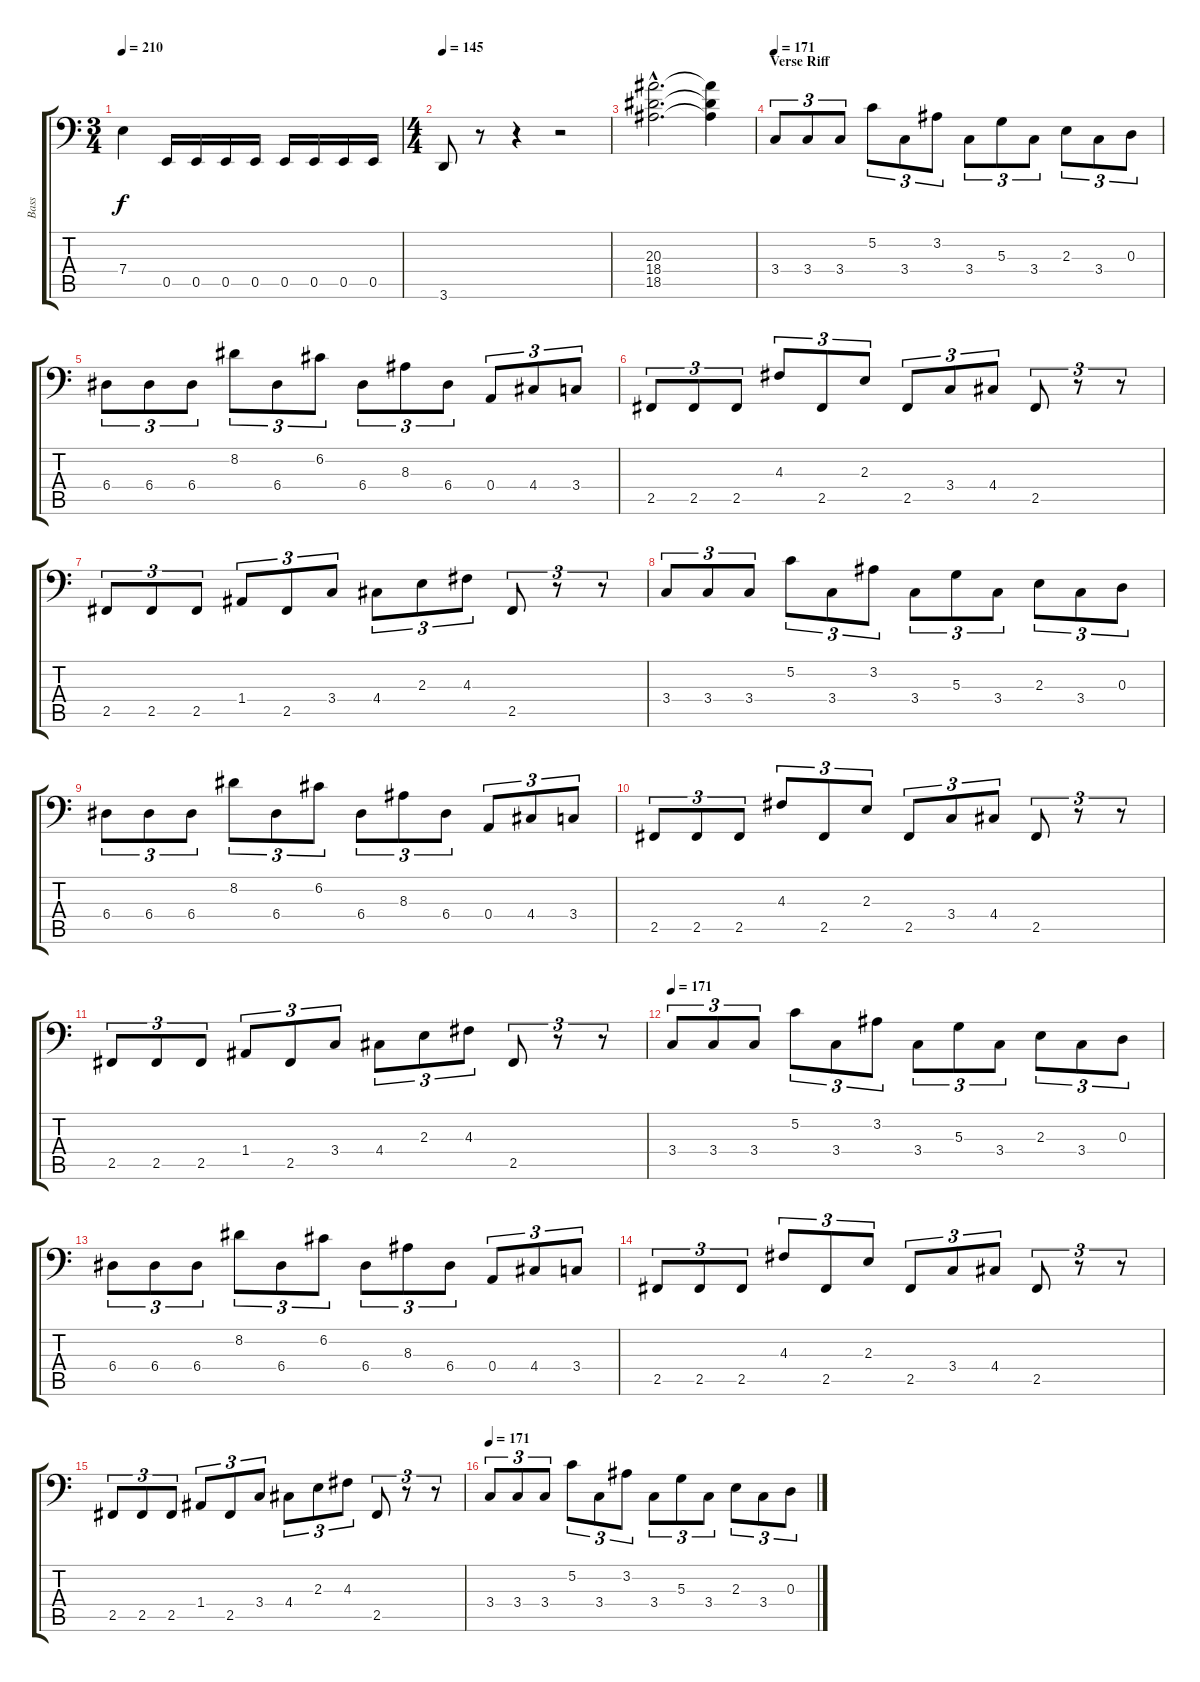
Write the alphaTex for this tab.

\track ("Bass" "Bass") {instrument electricbassfinger}
\staff {score tabs}
\tuning (C3 G2 D2 A1 E1 B0) {hide}
\ts (3 4)
\tempo 210
\clef f4
\ks c
7.4.4{dy f} 0.5.16 0.5.16 0.5.16 0.5.16 0.5.16 0.5.16 0.5.16 0.5.16 |
\ts (4 4)
\tempo 145
3.6.8 r.8 r.4 r.2 |
(20.3{hac} 18.4{hac} 18.5{hac}).2{d} (20.3{t} 18.4{t} 18.5{t}).4 |
\section ("" "Verse Riff")
\tempo 171
3.4.8{tu (3 2)} 3.4.8{tu (3 2)} 3.4.8{tu (3 2)} 5.2.8{tu (3 2)} 3.4.8{tu (3 2)} 3.2.8{tu (3 2)} 3.4.8{tu (3 2)} 5.3.8{tu (3 2)} 3.4.8{tu (3 2)} 2.3.8{tu (3 2)} 3.4.8{tu (3 2)} 0.3.8{tu (3 2)} |
6.4.8{tu (3 2)} 6.4.8{tu (3 2)} 6.4.8{tu (3 2)} 8.2.8{tu (3 2)} 6.4.8{tu (3 2)} 6.2.8{tu (3 2)} 6.4.8{tu (3 2)} 8.3.8{tu (3 2)} 6.4.8{tu (3 2)} 0.4.8{tu (3 2)} 4.4.8{tu (3 2)} 3.4.8{tu (3 2)} |
2.5.8{tu (3 2)} 2.5.8{tu (3 2)} 2.5.8{tu (3 2)} 4.3.8{tu (3 2)} 2.5.8{tu (3 2)} 2.3.8{tu (3 2)} 2.5.8{tu (3 2)} 3.4.8{tu (3 2)} 4.4.8{tu (3 2)} 2.5.8{tu (3 2)} r.8{tu (3 2)} r.8{tu (3 2)} |
2.5.8{tu (3 2)} 2.5.8{tu (3 2)} 2.5.8{tu (3 2)} 1.4.8{tu (3 2)} 2.5.8{tu (3 2)} 3.4.8{tu (3 2)} 4.4.8{tu (3 2)} 2.3.8{tu (3 2)} 4.3.8{tu (3 2)} 2.5.8{tu (3 2)} r.8{tu (3 2)} r.8{tu (3 2)} |
3.4.8{tu (3 2)} 3.4.8{tu (3 2)} 3.4.8{tu (3 2)} 5.2.8{tu (3 2)} 3.4.8{tu (3 2)} 3.2.8{tu (3 2)} 3.4.8{tu (3 2)} 5.3.8{tu (3 2)} 3.4.8{tu (3 2)} 2.3.8{tu (3 2)} 3.4.8{tu (3 2)} 0.3.8{tu (3 2)} |
6.4.8{tu (3 2)} 6.4.8{tu (3 2)} 6.4.8{tu (3 2)} 8.2.8{tu (3 2)} 6.4.8{tu (3 2)} 6.2.8{tu (3 2)} 6.4.8{tu (3 2)} 8.3.8{tu (3 2)} 6.4.8{tu (3 2)} 0.4.8{tu (3 2)} 4.4.8{tu (3 2)} 3.4.8{tu (3 2)} |
2.5.8{tu (3 2)} 2.5.8{tu (3 2)} 2.5.8{tu (3 2)} 4.3.8{tu (3 2)} 2.5.8{tu (3 2)} 2.3.8{tu (3 2)} 2.5.8{tu (3 2)} 3.4.8{tu (3 2)} 4.4.8{tu (3 2)} 2.5.8{tu (3 2)} r.8{tu (3 2)} r.8{tu (3 2)} |
2.5.8{tu (3 2)} 2.5.8{tu (3 2)} 2.5.8{tu (3 2)} 1.4.8{tu (3 2)} 2.5.8{tu (3 2)} 3.4.8{tu (3 2)} 4.4.8{tu (3 2)} 2.3.8{tu (3 2)} 4.3.8{tu (3 2)} 2.5.8{tu (3 2)} r.8{tu (3 2)} r.8{tu (3 2)} |
\tempo 171
3.4.8{tu (3 2)} 3.4.8{tu (3 2)} 3.4.8{tu (3 2)} 5.2.8{tu (3 2)} 3.4.8{tu (3 2)} 3.2.8{tu (3 2)} 3.4.8{tu (3 2)} 5.3.8{tu (3 2)} 3.4.8{tu (3 2)} 2.3.8{tu (3 2)} 3.4.8{tu (3 2)} 0.3.8{tu (3 2)} |
6.4.8{tu (3 2)} 6.4.8{tu (3 2)} 6.4.8{tu (3 2)} 8.2.8{tu (3 2)} 6.4.8{tu (3 2)} 6.2.8{tu (3 2)} 6.4.8{tu (3 2)} 8.3.8{tu (3 2)} 6.4.8{tu (3 2)} 0.4.8{tu (3 2)} 4.4.8{tu (3 2)} 3.4.8{tu (3 2)} |
2.5.8{tu (3 2)} 2.5.8{tu (3 2)} 2.5.8{tu (3 2)} 4.3.8{tu (3 2)} 2.5.8{tu (3 2)} 2.3.8{tu (3 2)} 2.5.8{tu (3 2)} 3.4.8{tu (3 2)} 4.4.8{tu (3 2)} 2.5.8{tu (3 2)} r.8{tu (3 2)} r.8{tu (3 2)} |
2.5.8{tu (3 2)} 2.5.8{tu (3 2)} 2.5.8{tu (3 2)} 1.4.8{tu (3 2)} 2.5.8{tu (3 2)} 3.4.8{tu (3 2)} 4.4.8{tu (3 2)} 2.3.8{tu (3 2)} 4.3.8{tu (3 2)} 2.5.8{tu (3 2)} r.8{tu (3 2)} r.8{tu (3 2)} |
\tempo 171
3.4.8{tu (3 2)} 3.4.8{tu (3 2)} 3.4.8{tu (3 2)} 5.2.8{tu (3 2)} 3.4.8{tu (3 2)} 3.2.8{tu (3 2)} 3.4.8{tu (3 2)} 5.3.8{tu (3 2)} 3.4.8{tu (3 2)} 2.3.8{tu (3 2)} 3.4.8{tu (3 2)} 0.3.8{tu (3 2)}
